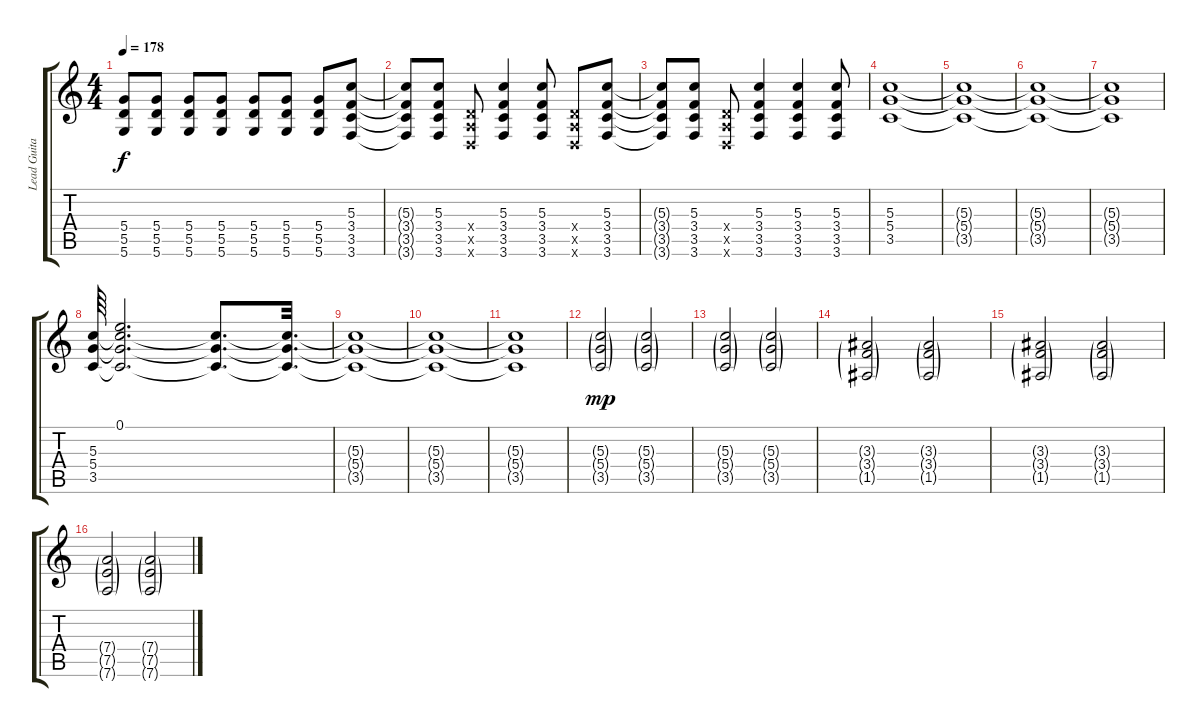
\track ("Lead Guitar L" "Lead Guita") {instrument distortionguitar}
\staff {score tabs}
\tuning (E4 B3 G3 D3 A2 D2) {hide}
\ts (4 4)
\tempo 178
\clef g2
\ks c
(5.4 5.5 5.6).8{dy f} (5.4 5.5 5.6).8 (5.4 5.5 5.6).8 (5.4 5.5 5.6).8 (5.4 5.5 5.6).8 (5.4 5.5 5.6).8 (5.4 5.5 5.6).8 (5.3 3.4 3.5 3.6).8 |
(5.3{t} 3.4{t} 3.5{t} 3.6{t}).8 (5.3 3.4 3.5 3.6).8 (0.4{x} 0.5{x} 0.6{x}).8 (5.3 3.4 3.5 3.6).4 (5.3 3.4 3.5 3.6).8 (0.4{x} 0.5{x} 0.6{x}).8 (5.3 3.4 3.5 3.6).8 |
(5.3{t} 3.4{t} 3.5{t} 3.6{t}).8 (5.3 3.4 3.5 3.6).8 (0.4{x} 0.5{x} 0.6{x}).8 (5.3 3.4 3.5 3.6).4 (5.3 3.4 3.5 3.6).4 (5.3 3.4 3.5 3.6).8 |
(5.3 5.4 3.5).1{volume 5} |
(5.3{t} 5.4{t} 3.5{t}).1 |
(5.3{t} 5.4{t} 3.5{t}).1 |
(5.3{t} 5.4{t} 3.5{t}).1 |
(5.3 5.4 3.5).64{volume 13} (0.1 5.3{t} 5.4{t} 3.5{t}).2{d volume 5} (5.3{t} 5.4{t} 3.5{t}).8{d} (5.3{t} 5.4{t} 3.5{t}).32{d} |
(5.3{t} 5.4{t} 3.5{t}).1 |
(5.3{t} 5.4{t} 3.5{t}).1 |
(5.3{t} 5.4{t} 3.5{t}).1 |
(5.3{g} 5.4{g} 3.5{g}).2{dy mp volume 13} (5.3{g} 5.4{g} 3.5{g}).2 |
(5.3{g} 5.4{g} 3.5{g}).2 (5.3{g} 5.4{g} 3.5{g}).2 |
(3.3{g} 3.4{g} 1.5{g}).2 (3.3{g} 3.4{g} 1.5{g}).2 |
(3.3{g} 3.4{g} 1.5{g}).2 (3.3{g} 3.4{g} 1.5{g}).2 |
(7.4{g} 7.5{g} 7.6{g}).2 (7.4{g} 7.5{g} 7.6{g}).2
